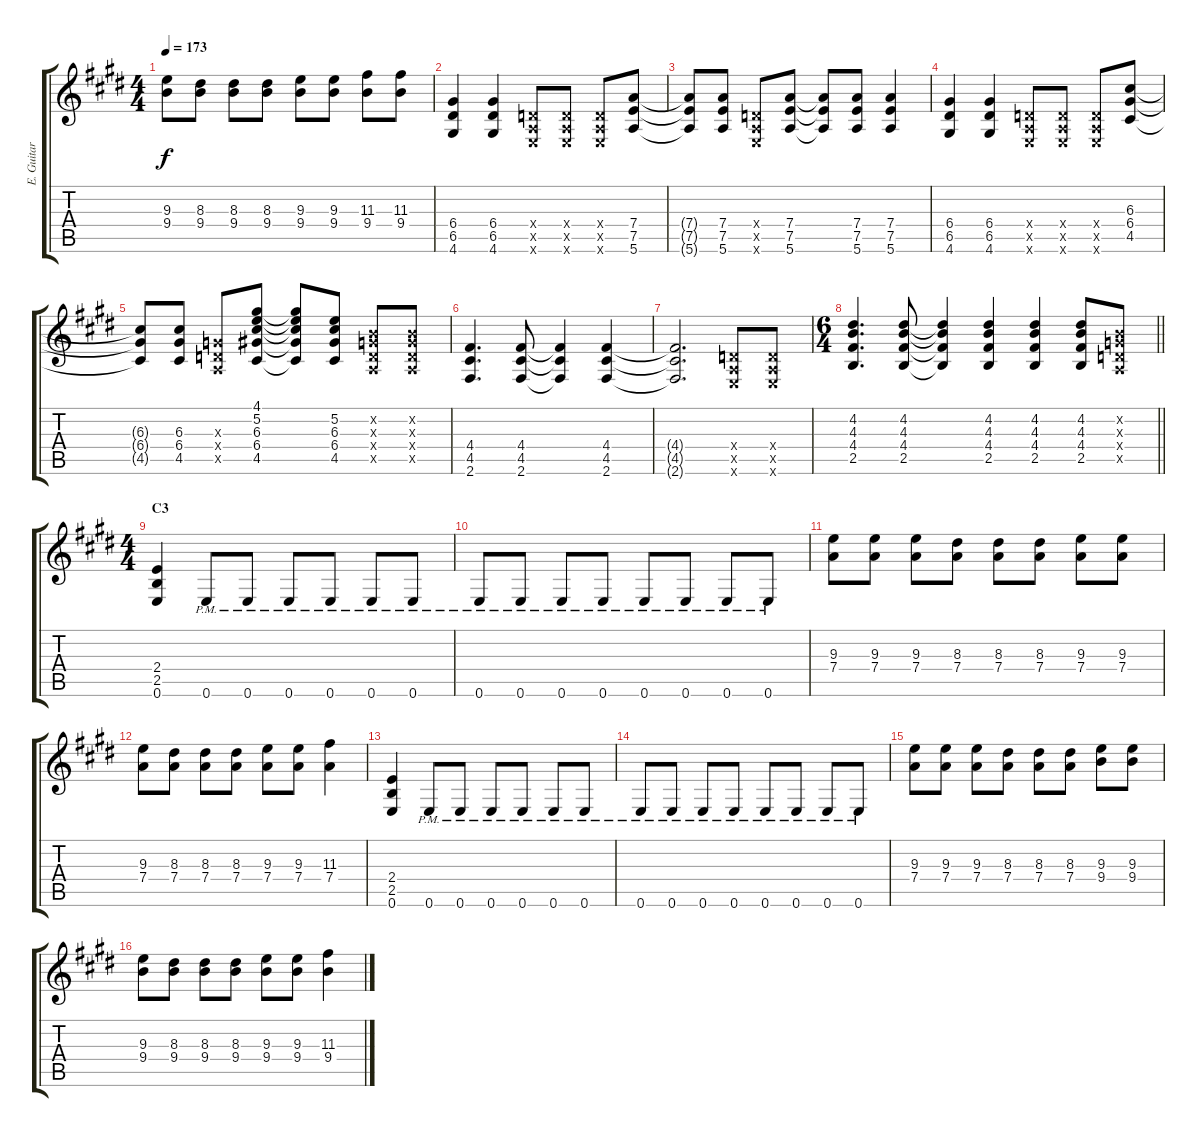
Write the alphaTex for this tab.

\track ("E. Guitar I" "E. Guitar ") {instrument overdrivenguitar}
\staff {score tabs}
\tuning (E4 B3 G3 D3 A2 E2) {hide}
\ts (4 4)
\tempo 173
\clef g2
\ks e
(9.3 9.4).8{dy f} (8.3 9.4).8 (8.3 9.4).8 (8.3 9.4).8 (9.3 9.4).8 (9.3 9.4).8 (11.3 9.4).8 (11.3 9.4).8 |
(6.4 6.5 4.6).4 (6.4 6.5 4.6).4 (0.4{x} 0.5{x} 0.6{x}).8 (0.4{x} 0.5{x} 0.6{x}).8 (0.4{x} 0.5{x} 0.6{x}).8 (7.4 7.5 5.6).8 |
(7.4{t} 7.5{t} 5.6{t}).8 (7.4 7.5 5.6).8 (0.4{x} 0.5{x} 0.6{x}).8 (7.4 7.5 5.6).8 (7.4{t} 7.5{t} 5.6{t}).8 (7.4 7.5 5.6).8 (7.4 7.5 5.6).4 |
(6.4 6.5 4.6).4 (6.4 6.5 4.6).4 (0.4{x} 0.5{x} 0.6{x}).8 (0.4{x} 0.5{x} 0.6{x}).8 (0.4{x} 0.5{x} 0.6{x}).8 (6.3 6.4 4.5).8 |
(6.3{t} 6.4{t} 4.5{t}).8 (6.3 6.4 4.5).8 (0.3{x} 0.4{x} 0.5{x}).8 (4.1 5.2 6.3 6.4 4.5).8 (4.1{t} 5.2{t} 6.3{t} 6.4{t} 4.5{t}).8 (5.2 6.3 6.4 4.5).8 (0.2{x} 0.3{x} 0.4{x} 0.5{x}).8 (0.2{x} 0.3{x} 0.4{x} 0.5{x}).8 |
(4.4 4.5 2.6).4{d} (4.4 4.5 2.6).8 (4.4{t} 4.5{t} 2.6{t}).4 (4.4 4.5 2.6).4 |
(4.4{t} 4.5{t} 2.6{t}).2{d} (0.4{x} 0.5{x} 0.6{x}).8 (0.4{x} 0.5{x} 0.6{x}).8 |
\ts (6 4)
\barLineRight lightlight
(4.2 4.3 4.4 2.5).4{d} (4.2 4.3 4.4 2.5).8 (4.2{t} 4.3{t} 4.4{t} 2.5{t}).4 (4.2 4.3 4.4 2.5).4 (4.2 4.3 4.4 2.5).4 (4.2 4.3 4.4 2.5).8 (0.2{x} 0.3{x} 0.4{x} 0.5{x}).8 |
\ts (4 4)
\section ("" "C3")
(2.4 2.5 0.6).4 0.6{pm}.8 0.6{pm}.8 0.6{pm}.8 0.6{pm}.8 0.6{pm}.8 0.6{pm}.8 |
0.6{pm}.8 0.6{pm}.8 0.6{pm}.8 0.6{pm}.8 0.6{pm}.8 0.6{pm}.8 0.6{pm}.8 0.6{pm}.8 |
(9.3 7.4).8 (9.3 7.4).8 (9.3 7.4).8 (8.3 7.4).8 (8.3 7.4).8 (8.3 7.4).8 (9.3 7.4).8 (9.3 7.4).8 |
(9.3 7.4).8 (8.3 7.4).8 (8.3 7.4).8 (8.3 7.4).8 (9.3 7.4).8 (9.3 7.4).8 (11.3 7.4).4 |
(2.4 2.5 0.6).4 0.6{pm}.8 0.6{pm}.8 0.6{pm}.8 0.6{pm}.8 0.6{pm}.8 0.6{pm}.8 |
0.6{pm}.8 0.6{pm}.8 0.6{pm}.8 0.6{pm}.8 0.6{pm}.8 0.6{pm}.8 0.6{pm}.8 0.6{pm}.8 |
(9.3 7.4).8 (9.3 7.4).8 (9.3 7.4).8 (8.3 7.4).8 (8.3 7.4).8 (8.3 7.4).8 (9.3 9.4).8 (9.3 9.4).8 |
(9.3 9.4).8 (8.3 9.4).8 (8.3 9.4).8 (8.3 9.4).8 (9.3 9.4).8 (9.3 9.4).8 (11.3 9.4).4
